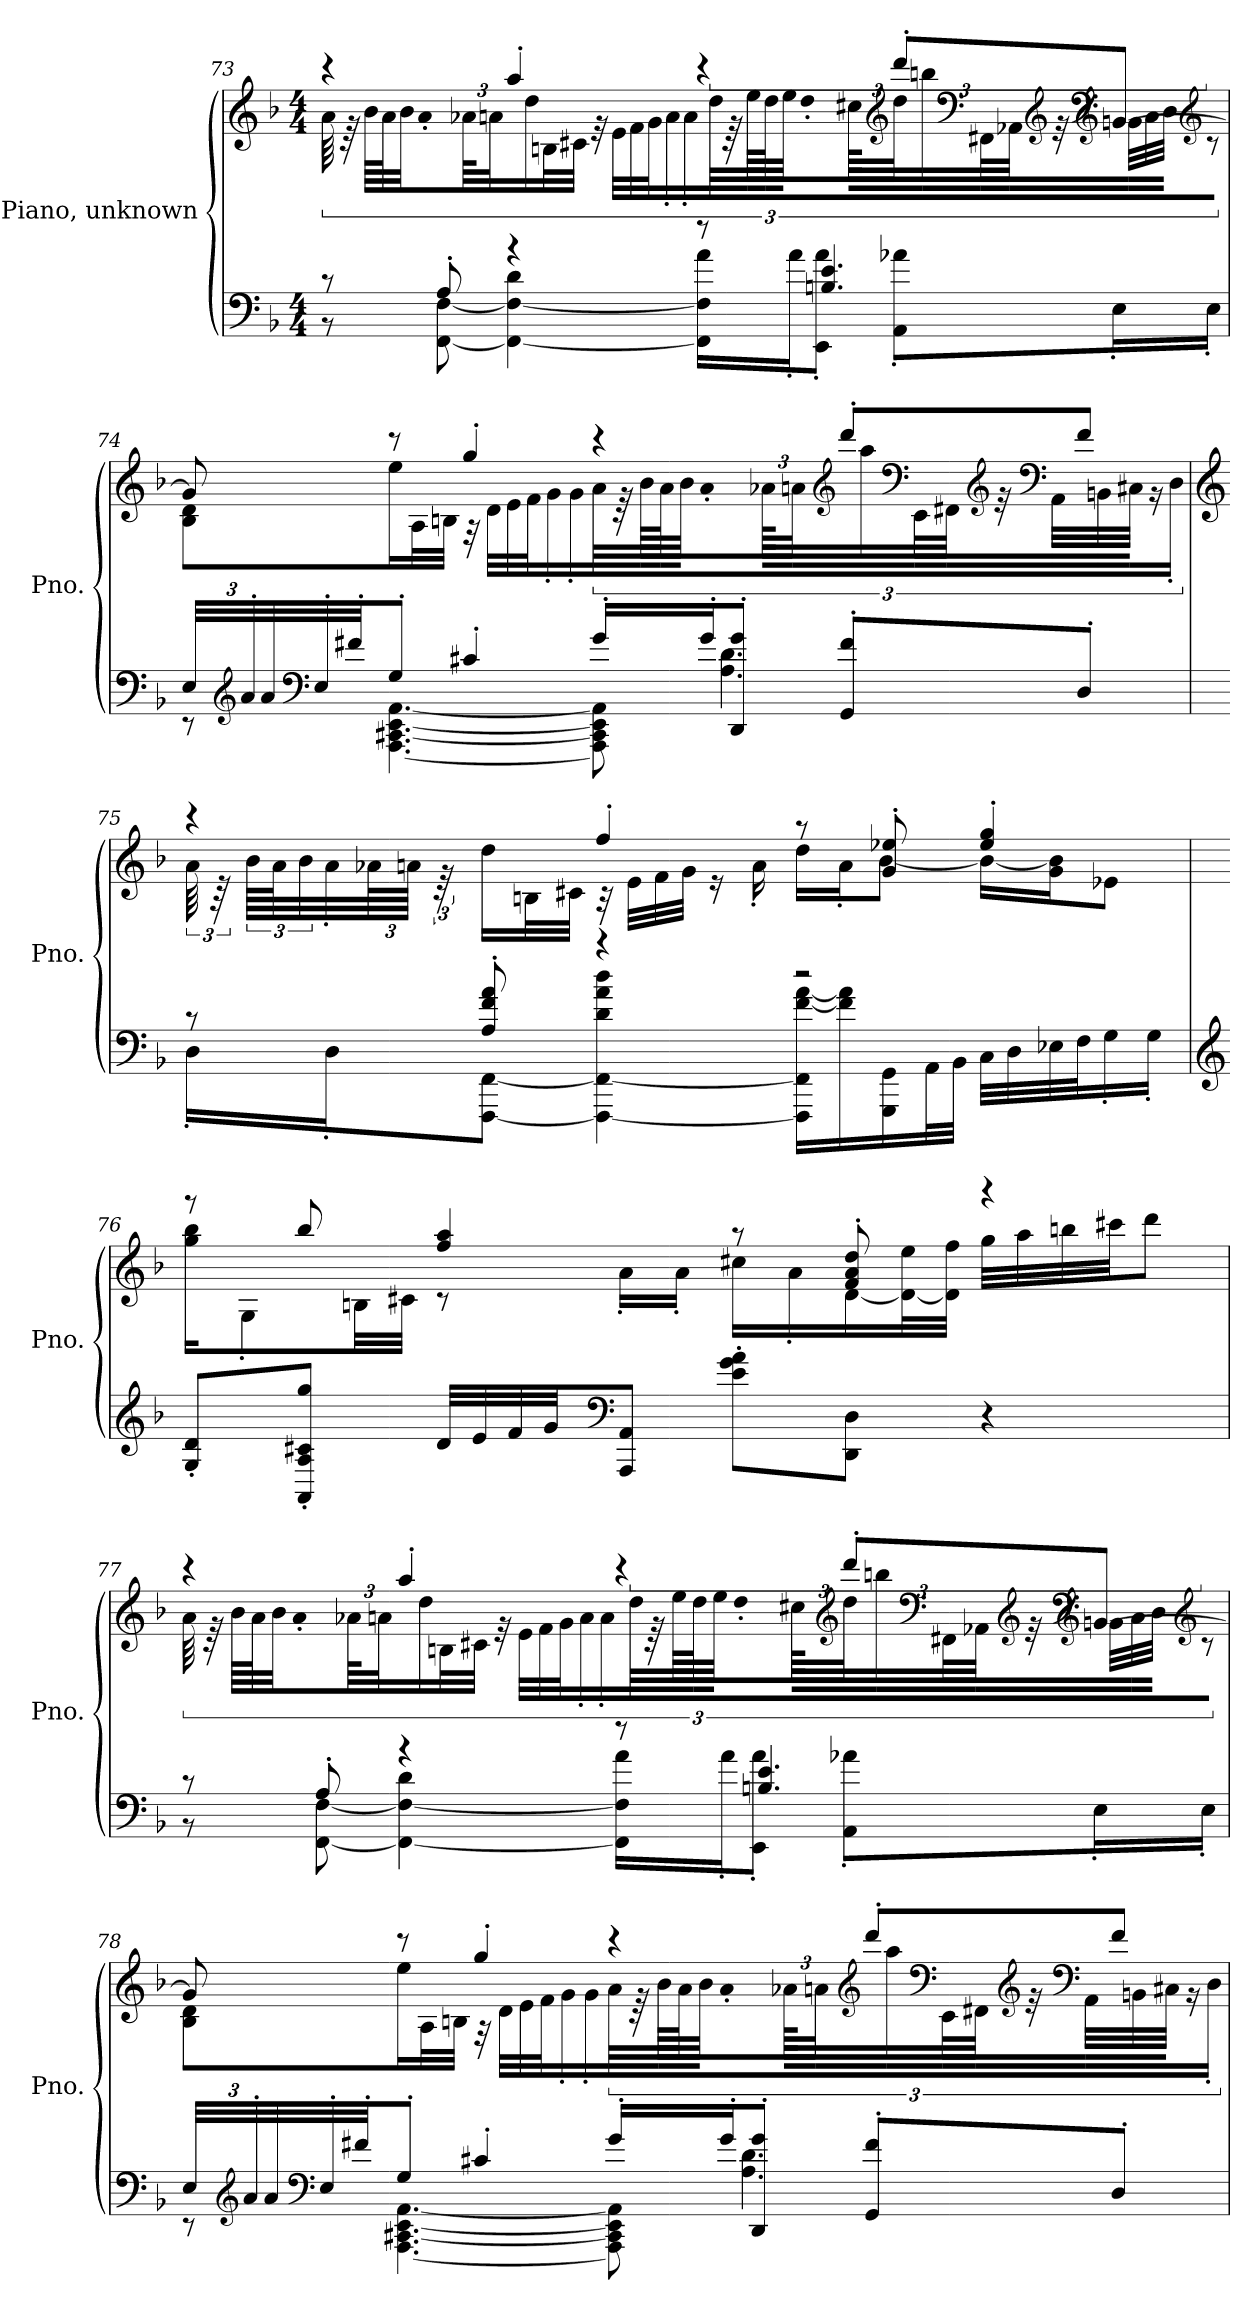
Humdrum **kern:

**kern	**kern
*part1	*part1
*staff2	*staff1
*I"Piano, unknown	*
*I'Pno.	*
!!LO:LB:g=z
*clefF4	*clefG2
*k[b-]	*k[b-]
*M4/4	*M4/4
=73	=73
*^	*^
8r	8r	4r	96a\
.	.	.	96r
.	.	.	96b-\LLLL
*	*	*	*Xbrackettup
.	.	.	96a\J
.	.	.	48b-\
.	.	.	32a'\
.	.	.	96a-X\K
.	.	.	48an\J
8A'/	[8FF\ [8F\	.	16dd\
.	.	.	32Bn\L
.	.	.	32c#X\JJJ
4r	4FF\_ 4F\_ 4d\	4aa'/	32r
.	.	.	32e\LLL
.	.	.	32f\
.	.	.	32g\J
.	.	.	16a'\
.	.	.	16a'\
*	*	*	*brackettup
8r	16FF\] 16F\] 16a\LL	4r	96dd\JJkk
.	.	.	96r
.	.	.	96ee\LLLL
*	*	*	*Xbrackettup
.	.	.	96dd\J
.	.	.	48ee\
.	16a'\J	.	32dd'\
.	.	.	96cc#X\K
.	.	.	48dd\J
4.Bn/ 4.e/	8EE\' 8a\'J	.	16bbn\
*	*	*clefF4	*
.	.	.	32FF#X\L
.	.	.	32AA-X\JJJ
*	*	*clefG2	*
.	8AA\' 8a-X\'L	8ddd'/L	32r
*	*	*clefF4	*
.	.	.	32BBn\LLL
.	.	.	32C\
.	.	.	32D\JJJ
*	*	*clefG2	*
.	16E'\L	[8g/J	8r
.	16E'\JJ	.	.
!!LO:PB:g=z	!!
=74	=74	=74	=74
*Xbrackettup	*	*	*
48E/LLL	8r	8g/]	8B-\ 8d\L
*clefG2	*	*	*
48a'/	.	.	.
48a/	.	.	.
*clefF4	*	*	*
32E'/	.	.	.
32f#X'/JJ	.	.	.
8G'/J	[4.AAA\ [4.CC#X\ [4.EE\ [4.AA\	8r	16ee\L
.	.	.	32A\L
.	.	.	32Bn\JJJ
4c#X'/	.	4gg'/	32r
.	.	.	32d\LLL
.	.	.	32e\
.	.	.	32f\J
.	.	.	16g'\
.	.	.	16g'\
*	*	*	*brackettup
16g'/LL	8AAA\] 8CC#\] 8EE\] 8AA\]	4r	96a\JJkk
.	.	.	96r
.	.	.	96b-\LLLL
*	*	*	*Xbrackettup
.	.	.	96a\J
.	.	.	48b-\
16g'/J	.	.	32a'\
.	.	.	96a-X\K
.	.	.	48an\J
8DD/' 8g/'J	4.A\ 4.d\	.	16aa\
*	*	*clefF4	*
.	.	.	32EE\L
.	.	.	32FF#X\JJJ
*	*	*clefG2	*
8GG/' 8f#/'L	.	8ddd'/L	32r
*	*	*clefF4	*
.	.	.	32AA\LLL
.	.	.	32BBn\
.	.	.	32C#X\JJJ
8D'/J	.	8f/J	16r
.	.	.	16D'\
!!LO:LB:g=z	!!
=75	=75	=75	=75
*	*	*clefG2	*
*	*	*	*brackettup
8r	16D'\LL	4r	96a\
.	.	.	96r
.	.	.	96b-\LLLL
*	*	*	*Xbrackettup
.	.	.	96a\J
.	.	.	48b-\
.	16D'\J	.	32a'\
*	*	*	*brackettup
.	.	.	96a-X\L
.	.	.	96an\JJJJ
.	.	.	96r
8A/' 8f/' 8a/'	[8FFF\ [8FF\J	.	16dd\LL
.	.	.	32Bn\L
.	.	.	32c#X\JJJ
4r	4FFF\_ 4FF\_ 4d\ 4a\ 4dd\	4ff'/	32r
.	.	.	32e\LLL
.	.	.	32f\
.	.	.	32g\JJJ
.	.	.	16r
.	.	.	16a'\
2r	16FFF\] 16FF\] [16f\ [16a\LL	8r	16dd\LL
.	16f\] 16a\]	.	16a'\J
.	16GGG\ 16GG\	8g/' 8ee-X/'	[8b-\J
.	32AA\L	.	.
.	32BB-\JJJ	.	.
.	32C\LLL	4ee-/' 4gg/'	16b-\LL_
.	32D\	.	.
.	32E-X\	.	16g\ 16b-\]J
.	32F\J	.	.
.	16G'\	.	8e-X\J
.	16G'\JJ	.	.
*v	*v	*	*
!!LO:LB:g=z	!!
=76	=76	=76
*clefG2	*	*
8G/' 8d/'L	8r	16gg\ 16bb-\KL
.	.	8G'\
8AA/' 8A/' 8c#X/' 8gg/'J	8bb-/	.
.	.	32Bn\LL
.	.	32c#X\JJJ
32d/LLL	4ff/ 4aa/	8r
32e/	.	.
32f/	.	.
32g/JJ	.	.
*clefF4	*	*
8AAA/ 8AA/J	.	16a'\LL
.	.	16a'\JJ
8e\' 8g\' 8a\'L	8r	16cc#X\LL
.	.	16a'\
8DD\ 8D\J	8f/' 8a/' 8dd/'	[16d\
.	.	32d\_ 32ee\L
.	.	32d\] 32ff\JJJ
4r	4r	32gg\LLL
.	.	32aa\
.	.	32bbn\
.	.	32ccc#X\JJ
.	.	8ddd\J
!!LO:LB:g=z	!!
=77	=77	=77
*^	*	*
8r	8r	4r	96a\
.	.	.	96r
.	.	.	96b-\LLLL
*	*	*	*Xbrackettup
.	.	.	96a\J
.	.	.	48b-\
.	.	.	32a'\
.	.	.	96a-X\K
.	.	.	48an\J
8A'/	[8FF\ [8F\	.	16dd\
.	.	.	32Bn\L
.	.	.	32c#X\JJJ
4r	4FF\_ 4F\_ 4d\	4aa'/	32r
.	.	.	32e\LLL
.	.	.	32f\
.	.	.	32g\J
.	.	.	16a'\
.	.	.	16a'\
*	*	*	*brackettup
8r	16FF\] 16F\] 16a\LL	4r	96dd\JJkk
.	.	.	96r
.	.	.	96ee\LLLL
*	*	*	*Xbrackettup
.	.	.	96dd\J
.	.	.	48ee\
.	16a'\J	.	32dd'\
.	.	.	96cc#X\K
.	.	.	48dd\J
4.Bn/ 4.e/	8EE\' 8a\'J	.	16bbn\
*	*	*clefF4	*
.	.	.	32FF#X\L
.	.	.	32AA-X\JJJ
*	*	*clefG2	*
.	8AA\' 8a-X\'L	8ddd'/L	32r
*	*	*clefF4	*
.	.	.	32BBn\LLL
.	.	.	32C\
.	.	.	32D\JJJ
*	*	*clefG2	*
.	16E'\L	[8g/J	8r
.	16E'\JJ	.	.
!!LO:LB:g=z	!!
=78	=78	=78	=78
48E/LLL	8r	8g/]	8B-\ 8d\L
*clefG2	*	*	*
48a'/	.	.	.
48a/	.	.	.
*clefF4	*	*	*
32E'/	.	.	.
32f#X'/JJ	.	.	.
8G'/J	[4.AAA\ [4.CC#X\ [4.EE\ [4.AA\	8r	16ee\L
.	.	.	32A\L
.	.	.	32Bn\JJJ
4c#X'/	.	4gg'/	32r
.	.	.	32d\LLL
.	.	.	32e\
.	.	.	32f\J
.	.	.	16g'\
.	.	.	16g'\
*	*	*	*brackettup
16g'/LL	8AAA\] 8CC#\] 8EE\] 8AA\]	4r	96a\JJkk
.	.	.	96r
.	.	.	96b-\LLLL
*	*	*	*Xbrackettup
.	.	.	96a\J
.	.	.	48b-\
16g'/J	.	.	32a'\
.	.	.	96a-X\K
.	.	.	48an\J
8DD/' 8g/'J	4.A\ 4.d\	.	16aa\
*	*	*clefF4	*
.	.	.	32EE\L
.	.	.	32FF#X\JJJ
*	*	*clefG2	*
8GG/' 8f#/'L	.	8ddd'/L	32r
*	*	*clefF4	*
.	.	.	32AA\LLL
.	.	.	32BBn\
.	.	.	32C#X\JJJ
8D'/J	.	8f/J	16r
.	.	.	16D'\
*v	*v	*	*
*	*v	*v
=	=
*-	*-
